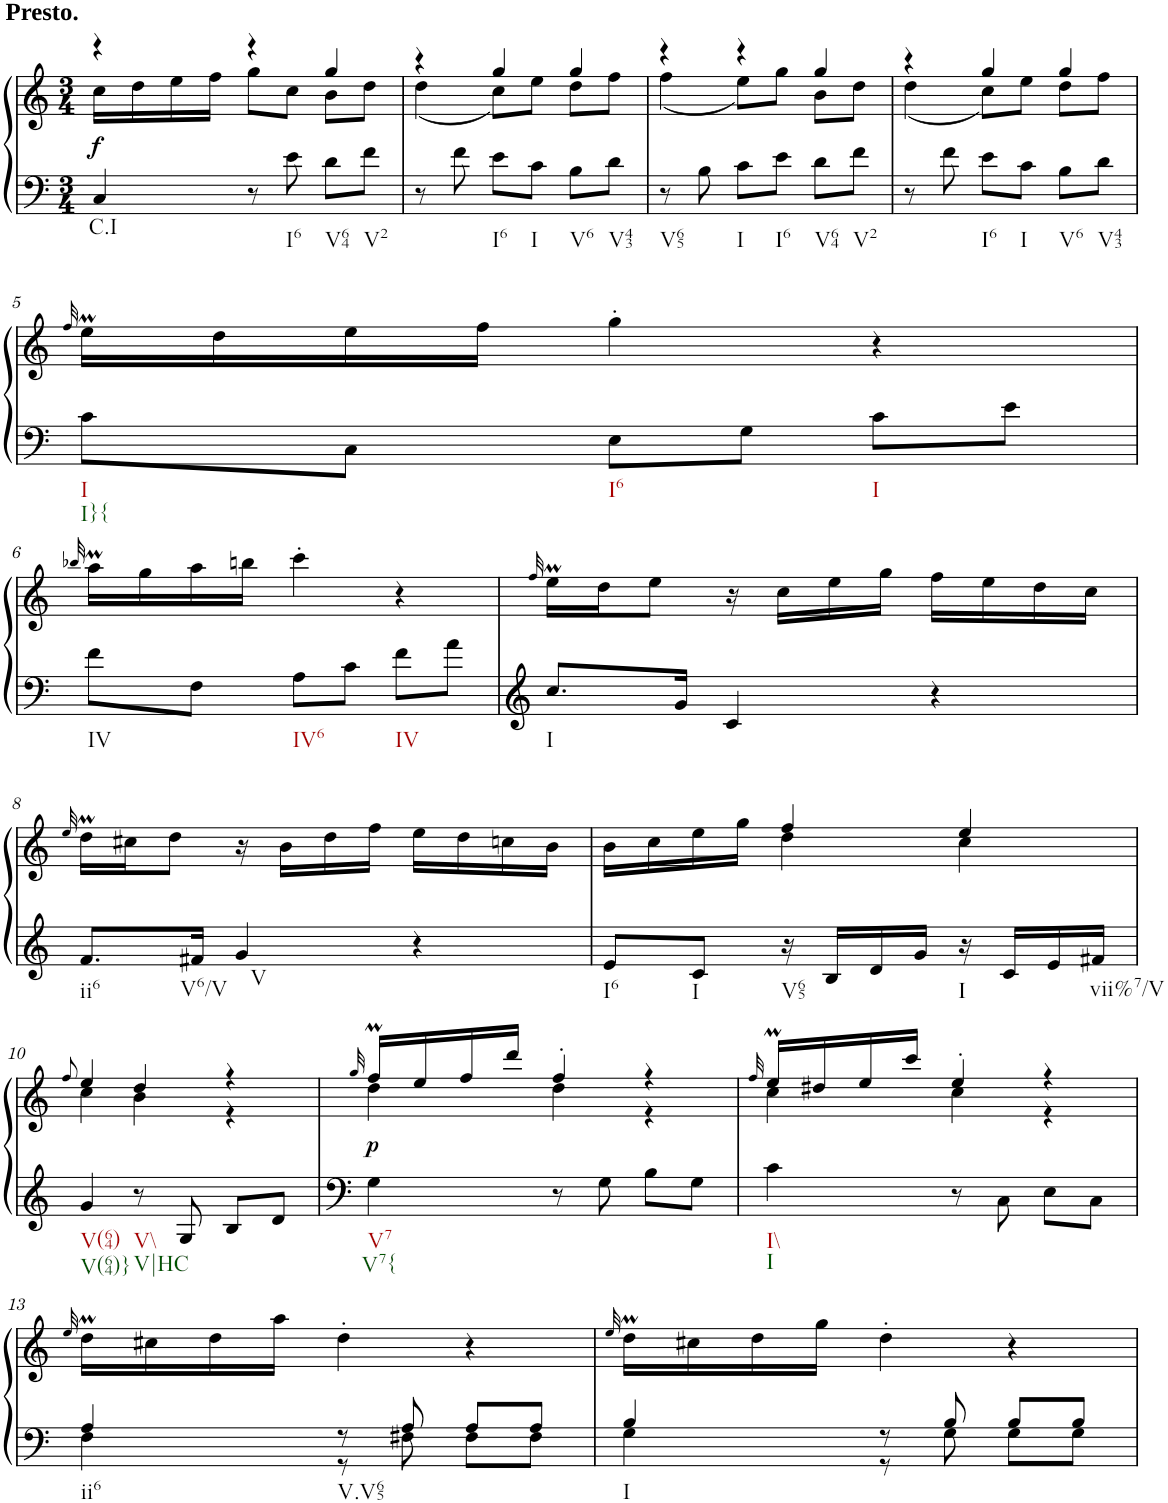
**kern	**kern	**dynam
*part1	*part1	*part1
*staff2	*staff1	*staff1/2
*I"unbenannt1	*	*
*clefF4	*clefG2	*
*k[]	*k[]	*
*M3/4	*M3/4	*
=1	=1	=1
*	*^	*
!	!LO:TX:a:B:t=Presto.	!	!
!LO:TX:b:t=C.I	!	!	!
!	!	!	!LO:DY:b
4C/	4r	16cc\LL	f
.	.	16dd\	.
.	.	16ee\	.
.	.	16ff\JJ	.
8r	4r	8gg\L	.
!LO:TX:b:t=I6	!	!	!
8e\	.	8cc\J	.
!LO:TX:b:t=V64	!	!	!
8d\L	4gg/	8b\L	.
!LO:TX:b:t=V2	!	!	!
8f\J	.	8dd\J	.
=2	=2	=2	=2
8r	4r	(4dd\	.
8f\	.	.	.
!LO:TX:b:t=I6	!	!	!
8e\L	4gg/	8cc\L)	.
!LO:TX:b:t=I	!	!	!
8c\J	.	8ee\J	.
!LO:TX:b:t=V6	!	!	!
8B\L	4gg/	8dd\L	.
!LO:TX:b:t=V43	!	!	!
8d\J	.	8ff\J	.
=3	=3	=3	=3
!LO:TX:b:t=V65	!	!	!
8r	4r	(4ff\	.
8B\	.	.	.
!LO:TX:b:t=I	!	!	!
8c\L	4r	8ee\L)	.
!LO:TX:b:t=I6	!	!	!
8e\J	.	8gg\J	.
!LO:TX:b:t=V64	!	!	!
8d\L	4gg/	8b\L	.
!LO:TX:b:t=V2	!	!	!
8f\J	.	8dd\J	.
=4	=4	=4	=4
8r	4r	(4dd\	.
8f\	.	.	.
!LO:TX:b:t=I6	!	!	!
8e\L	4gg/	8cc\L)	.
!LO:TX:b:t=I	!	!	!
8c\J	.	8ee\J	.
!LO:TX:b:t=V6	!	!	!
8B\L	4gg/	8dd\L	.
!LO:TX:b:t=V43	!	!	!
8d\J	.	8ff\J	.
*	*v	*v	*
!!LO:LB:g=z
=5	=5	=5
.	32qff/	.
!LO:TX:b:t=I	!	!
!LO:TX:b:t=I}{	!	!
8c\L	16eem\LL	.
.	16dd\	.
8C\J	16ee\	.
.	16ff\JJ	.
!LO:TX:b:t=I6	!	!
8E\L	4gg'\	.
8G\J	.	.
!LO:TX:b:t=I	!	!
8c\L	4r	.
8e\J	.	.
!!LO:LB:g=z
=6	=6	=6
.	32qbb-X/	.
!LO:TX:b:t=IV	!	!
8f\L	16aaM\LL	.
.	16gg\	.
8F\J	16aa\	.
.	16bbn\JJ	.
!LO:TX:b:t=IV6	!	!
8A\L	4ccc'\	.
8c\J	.	.
!LO:TX:b:t=IV	!	!
8f\L	4r	.
8a\J	.	.
=7	=7	=7
.	32qff/	.
!LO:TX:b:t=I	!	!
8.cc/L	16eem\LL	.
.	16dd\J	.
.	8ee\J	.
16g/Jk	.	.
4c/	16r	.
.	16cc\LL	.
.	16ee\	.
.	16gg\JJ	.
4r	16ff\LL	.
.	16ee\	.
.	16dd\	.
.	16cc\JJ	.
!!LO:LB:g=z
=8	=8	=8
.	32qee/	.
!LO:TX:b:t=ii6	!	!
8.f/L	16ddM\LL	.
.	16cc#X\J	.
.	8dd\J	.
!LO:TX:b:t=V6/V	!	!
16f#X/Jk	.	.
!LO:TX:b:t=V	!	!
4g/	16r	.
.	16b\LL	.
.	16dd\	.
.	16ff\JJ	.
4r	16ee\LL	.
.	16dd\	.
.	16ccn\	.
.	16b\JJ	.
=9	=9	=9
*	*^	*
!LO:TX:b:t=I6	!	!	!
8e/L	16b\LL	4ryy	.
.	16cc\	.	.
!LO:TX:b:t=I	!	!	!
8c/J	16ee\	.	.
.	16gg\JJ	.	.
!LO:TX:b:t=V65	!	!	!
16r	4ff/	4dd\	.
16B/LL	.	.	.
16d/	.	.	.
16g/JJ	.	.	.
!LO:TX:b:t=I	!	!	!
16r	4ee/	4cc\	.
16c/LL	.	.	.
16e/	.	.	.
!LO:TX:b:t=vii%7/V	!	!	!
16f#X/JJ	.	.	.
!!LO:LB:g=z	!!
=10	=10	=10	=10
.	8qff/	.	.
!LO:TX:b:t=V(64)	!	!	!
!LO:TX:b:t=V(64)}	!	!	!
4g/	4ee/	4cc\	.
!LO:TX:b:t=V\\	!	!	!
!LO:TX:b:t=V|HC	!	!	!
8r	4dd/	4b\	.
8G/	.	.	.
8B/L	4r	4r	.
8d/J	.	.	.
=11	=11	=11	=11
.	.	32qgg/	.
!LO:TX:b:t=V7	!	!	!
!LO:TX:b:t=V7{	!	!	!
!	!	!	!LO:DY:b
4G\	16ffM/LL	4dd\	p
.	16ee/	.	.
.	16ff/	.	.
.	16ddd/JJ	.	.
8r	4ff'/	4dd\	.
8G\	.	.	.
8B\L	4r	4r	.
8G\J	.	.	.
=12	=12	=12	=12
.	32qff/	.	.
!LO:TX:b:t=I\\	!	!	!
!LO:TX:b:t=I	!	!	!
4c\	16eem/LL	4cc\	.
.	16dd#X/	.	.
.	16ee/	.	.
.	16ccc/JJ	.	.
8r	4ee'/	4cc\	.
8C\	.	.	.
8E\L	4r	4r	.
8C\J	.	.	.
*	*v	*v	*
!!LO:LB:g=z
=13	=13	=13
.	32qee/	.
*^	*	*
!LO:TX:b:t=ii6	!	!	!
4A/	4F\	16ddM\LL	.
.	.	16cc#X\	.
.	.	16dd\	.
.	.	16aa\JJ	.
!LO:TX:b:t=V.V65	!	!	!
8r	8r	4dd'\	.
8A/	8F#X\	.	.
8A/L	8F#\L	4r	.
8A/J	8F#\J	.	.
=14	=14	=14	=14
.	.	32qee/	.
!LO:TX:b:t=I	!	!	!
4B/	4G\	16ddM\LL	.
.	.	16cc#X\	.
.	.	16dd\	.
.	.	16gg\JJ	.
8r	8r	4dd'\	.
8B/	8G\	.	.
8B/L	8G\L	4r	.
8B/J	8G\J	.	.
*v	*v	*	*
=	=	=
*-	*-	*-
